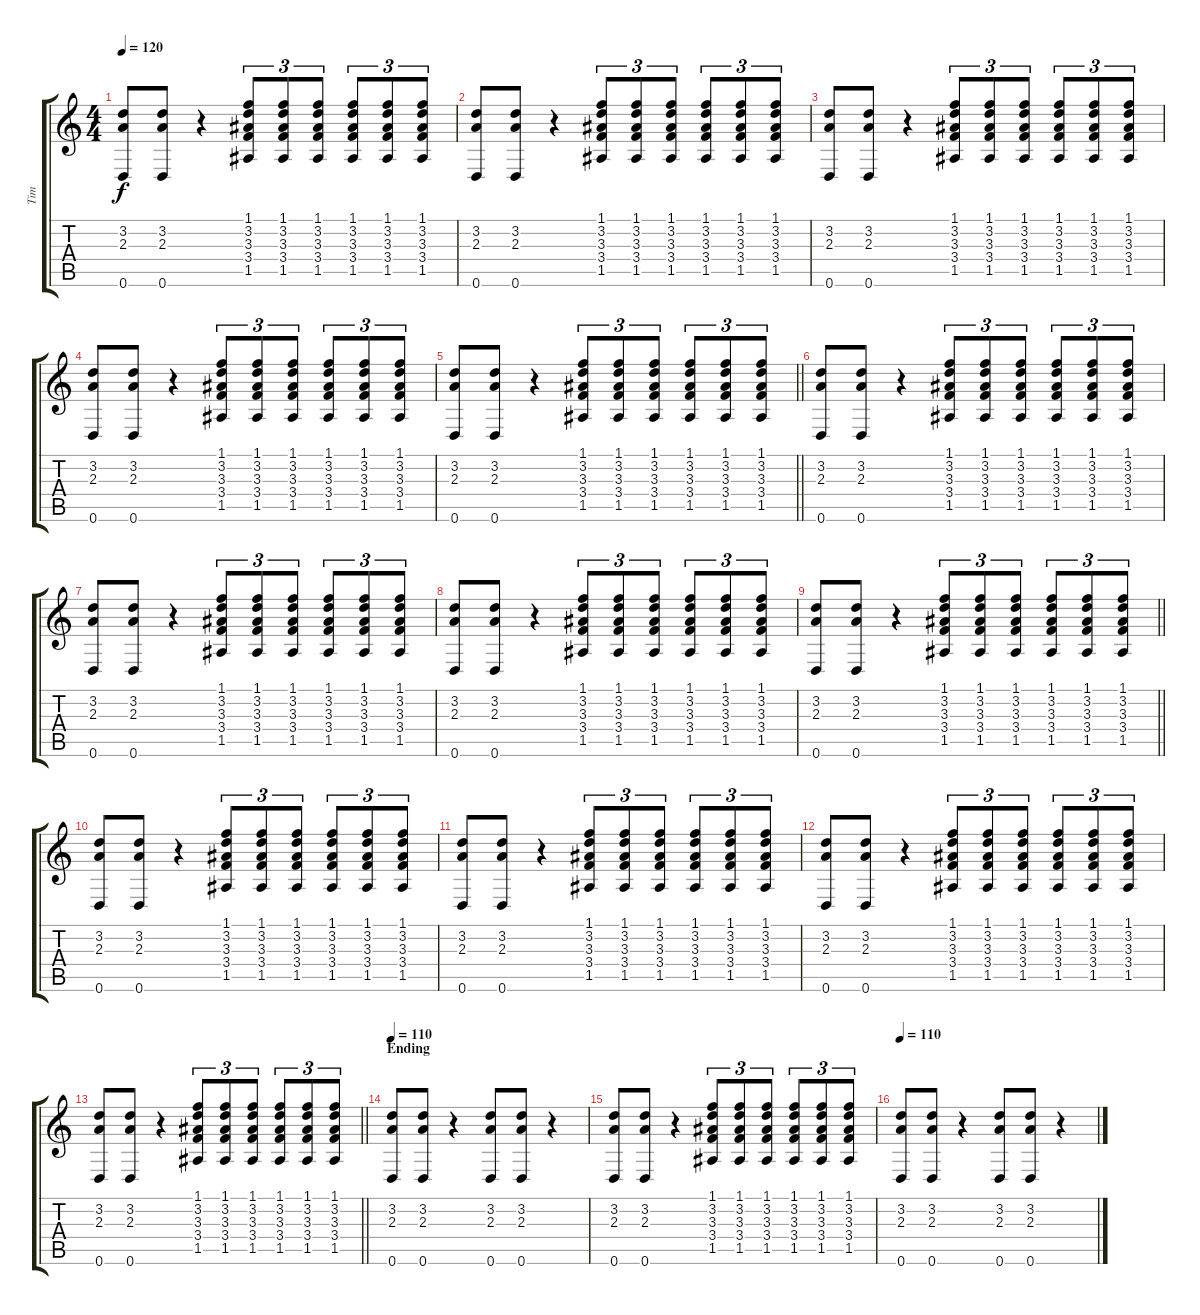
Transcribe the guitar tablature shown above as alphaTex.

\track ("Tim" "Tim") {instrument distortionguitar}
\staff {score tabs}
\tuning (E4 B3 G3 D3 A2 D2) {hide}
\ts (4 4)
\tempo 120
\clef g2
\ks c
(3.2 2.3 0.6).8{dy f} (3.2 2.3 0.6).8 r.4 (1.1 3.2 3.3 3.4 1.5).8{tu (3 2)} (1.1 3.2 3.3 3.4 1.5).8{tu (3 2)} (1.1 3.2 3.3 3.4 1.5).8{tu (3 2)} (1.1 3.2 3.3 3.4 1.5).8{tu (3 2)} (1.1 3.2 3.3 3.4 1.5).8{tu (3 2)} (1.1 3.2 3.3 3.4 1.5).8{tu (3 2)} |
(3.2 2.3 0.6).8 (3.2 2.3 0.6).8 r.4 (1.1 3.2 3.3 3.4 1.5).8{tu (3 2)} (1.1 3.2 3.3 3.4 1.5).8{tu (3 2)} (1.1 3.2 3.3 3.4 1.5).8{tu (3 2)} (1.1 3.2 3.3 3.4 1.5).8{tu (3 2)} (1.1 3.2 3.3 3.4 1.5).8{tu (3 2)} (1.1 3.2 3.3 3.4 1.5).8{tu (3 2)} |
(3.2 2.3 0.6).8 (3.2 2.3 0.6).8 r.4 (1.1 3.2 3.3 3.4 1.5).8{tu (3 2)} (1.1 3.2 3.3 3.4 1.5).8{tu (3 2)} (1.1 3.2 3.3 3.4 1.5).8{tu (3 2)} (1.1 3.2 3.3 3.4 1.5).8{tu (3 2)} (1.1 3.2 3.3 3.4 1.5).8{tu (3 2)} (1.1 3.2 3.3 3.4 1.5).8{tu (3 2)} |
(3.2 2.3 0.6).8 (3.2 2.3 0.6).8 r.4 (1.1 3.2 3.3 3.4 1.5).8{tu (3 2)} (1.1 3.2 3.3 3.4 1.5).8{tu (3 2)} (1.1 3.2 3.3 3.4 1.5).8{tu (3 2)} (1.1 3.2 3.3 3.4 1.5).8{tu (3 2)} (1.1 3.2 3.3 3.4 1.5).8{tu (3 2)} (1.1 3.2 3.3 3.4 1.5).8{tu (3 2)} |
\barLineRight lightlight
(3.2 2.3 0.6).8 (3.2 2.3 0.6).8 r.4 (1.1 3.2 3.3 3.4 1.5).8{tu (3 2)} (1.1 3.2 3.3 3.4 1.5).8{tu (3 2)} (1.1 3.2 3.3 3.4 1.5).8{tu (3 2)} (1.1 3.2 3.3 3.4 1.5).8{tu (3 2)} (1.1 3.2 3.3 3.4 1.5).8{tu (3 2)} (1.1 3.2 3.3 3.4 1.5).8{tu (3 2)} |
(3.2 2.3 0.6).8 (3.2 2.3 0.6).8 r.4 (1.1 3.2 3.3 3.4 1.5).8{tu (3 2)} (1.1 3.2 3.3 3.4 1.5).8{tu (3 2)} (1.1 3.2 3.3 3.4 1.5).8{tu (3 2)} (1.1 3.2 3.3 3.4 1.5).8{tu (3 2)} (1.1 3.2 3.3 3.4 1.5).8{tu (3 2)} (1.1 3.2 3.3 3.4 1.5).8{tu (3 2)} |
(3.2 2.3 0.6).8 (3.2 2.3 0.6).8 r.4 (1.1 3.2 3.3 3.4 1.5).8{tu (3 2)} (1.1 3.2 3.3 3.4 1.5).8{tu (3 2)} (1.1 3.2 3.3 3.4 1.5).8{tu (3 2)} (1.1 3.2 3.3 3.4 1.5).8{tu (3 2)} (1.1 3.2 3.3 3.4 1.5).8{tu (3 2)} (1.1 3.2 3.3 3.4 1.5).8{tu (3 2)} |
(3.2 2.3 0.6).8 (3.2 2.3 0.6).8 r.4 (1.1 3.2 3.3 3.4 1.5).8{tu (3 2)} (1.1 3.2 3.3 3.4 1.5).8{tu (3 2)} (1.1 3.2 3.3 3.4 1.5).8{tu (3 2)} (1.1 3.2 3.3 3.4 1.5).8{tu (3 2)} (1.1 3.2 3.3 3.4 1.5).8{tu (3 2)} (1.1 3.2 3.3 3.4 1.5).8{tu (3 2)} |
\barLineRight lightlight
(3.2 2.3 0.6).8 (3.2 2.3 0.6).8 r.4 (1.1 3.2 3.3 3.4 1.5).8{tu (3 2)} (1.1 3.2 3.3 3.4 1.5).8{tu (3 2)} (1.1 3.2 3.3 3.4 1.5).8{tu (3 2)} (1.1 3.2 3.3 3.4 1.5).8{tu (3 2)} (1.1 3.2 3.3 3.4 1.5).8{tu (3 2)} (1.1 3.2 3.3 3.4 1.5).8{tu (3 2)} |
(3.2 2.3 0.6).8 (3.2 2.3 0.6).8 r.4 (1.1 3.2 3.3 3.4 1.5).8{tu (3 2)} (1.1 3.2 3.3 3.4 1.5).8{tu (3 2)} (1.1 3.2 3.3 3.4 1.5).8{tu (3 2)} (1.1 3.2 3.3 3.4 1.5).8{tu (3 2)} (1.1 3.2 3.3 3.4 1.5).8{tu (3 2)} (1.1 3.2 3.3 3.4 1.5).8{tu (3 2)} |
(3.2 2.3 0.6).8 (3.2 2.3 0.6).8 r.4 (1.1 3.2 3.3 3.4 1.5).8{tu (3 2)} (1.1 3.2 3.3 3.4 1.5).8{tu (3 2)} (1.1 3.2 3.3 3.4 1.5).8{tu (3 2)} (1.1 3.2 3.3 3.4 1.5).8{tu (3 2)} (1.1 3.2 3.3 3.4 1.5).8{tu (3 2)} (1.1 3.2 3.3 3.4 1.5).8{tu (3 2)} |
(3.2 2.3 0.6).8 (3.2 2.3 0.6).8 r.4 (1.1 3.2 3.3 3.4 1.5).8{tu (3 2)} (1.1 3.2 3.3 3.4 1.5).8{tu (3 2)} (1.1 3.2 3.3 3.4 1.5).8{tu (3 2)} (1.1 3.2 3.3 3.4 1.5).8{tu (3 2)} (1.1 3.2 3.3 3.4 1.5).8{tu (3 2)} (1.1 3.2 3.3 3.4 1.5).8{tu (3 2)} |
\barLineRight lightlight
(3.2 2.3 0.6).8 (3.2 2.3 0.6).8 r.4 (1.1 3.2 3.3 3.4 1.5).8{tu (3 2)} (1.1 3.2 3.3 3.4 1.5).8{tu (3 2)} (1.1 3.2 3.3 3.4 1.5).8{tu (3 2)} (1.1 3.2 3.3 3.4 1.5).8{tu (3 2)} (1.1 3.2 3.3 3.4 1.5).8{tu (3 2)} (1.1 3.2 3.3 3.4 1.5).8{tu (3 2)} |
\section ("" "Ending")
\tempo 110
(3.2 2.3 0.6).8 (3.2 2.3 0.6).8 r.4 (3.2 2.3 0.6).8 (3.2 2.3 0.6).8 r.4 |
(3.2 2.3 0.6).8 (3.2 2.3 0.6).8 r.4 (1.1 3.2 3.3 3.4 1.5).8{tu (3 2)} (1.1 3.2 3.3 3.4 1.5).8{tu (3 2)} (1.1 3.2 3.3 3.4 1.5).8{tu (3 2)} (1.1 3.2 3.3 3.4 1.5).8{tu (3 2)} (1.1 3.2 3.3 3.4 1.5).8{tu (3 2)} (1.1 3.2 3.3 3.4 1.5).8{tu (3 2)} |
\tempo 110
(3.2 2.3 0.6).8 (3.2 2.3 0.6).8 r.4 (3.2 2.3 0.6).8 (3.2 2.3 0.6).8 r.4
